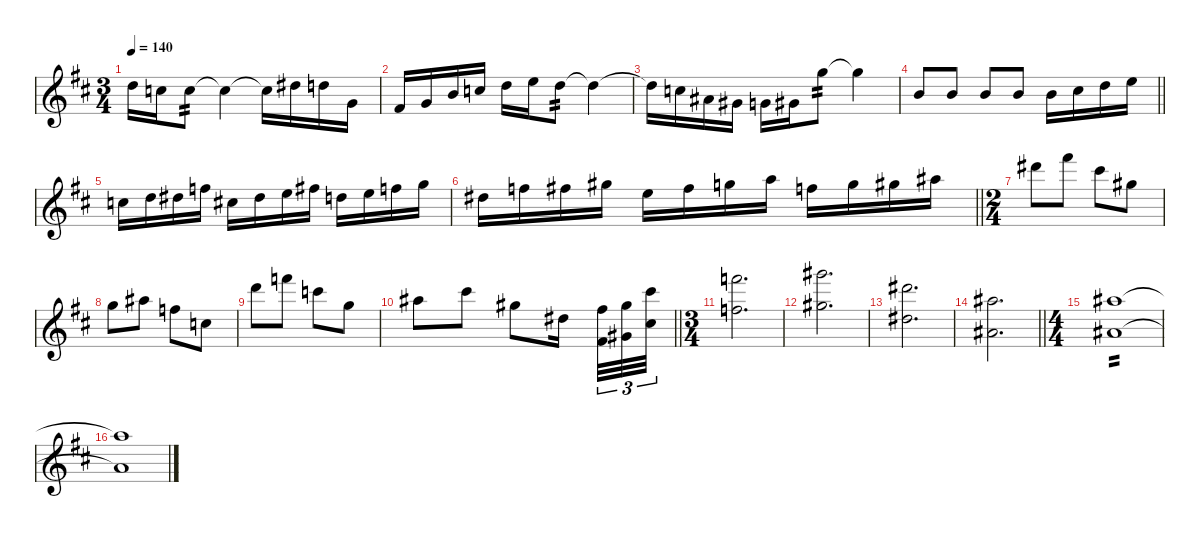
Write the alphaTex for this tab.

\defaultSystemsLayout 4
\hideDynamics
\bracketExtendMode nobrackets
\singleTrackTrackNamePolicy hidden
\multiTrackTrackNamePolicy hidden
\otherSystemsTrackNameOrientation horizontal
\track ("Vibraphone" "vib.") {defaultSystemsLayout 4 instrument vibraphone}
\staff {score}
\tuning (E5 B4 G4 D4 A3 E3)
\ts (3 4)
\tempo 140
\clef g2
\ks d
7.3{acc forcenatural}.16{dy f beam Down} 5.3{acc forcenatural}.16{beam Down} 5.3{acc forcenatural}.8{tp 2 beam Down} 5.3{t acc forcenatural}.4{beam Down} 5.3{t acc forcenatural}.16{beam Down} 8.3{acc #}.16{beam Down} 7.3{acc forcenatural}.16{beam Down} 5.4{acc forcenatural}.16{beam Down} |
4.4{acc #}.16{beam Up} 5.4{acc forcenatural}.16{beam Up} 4.3{acc forcenatural}.16{beam Up} 5.3{acc forcenatural}.16{beam Up} 3.2{acc forcenatural}.16{beam Down} 5.2{acc forcenatural}.16{beam Down} 3.2{acc forcenatural}.8{tp 2 beam Down} 3.2{t acc forcenatural}.4{beam Down} |
3.2{t acc forcenatural}.16{beam Down} 5.3{acc forcenatural}.16{beam Down} 3.3{acc #}.16{beam Down} 6.4{acc #}.16{beam Down} 5.4{acc forcenatural}.16{beam Down} 6.4{acc #}.16{beam Down} 3.1{acc forcenatural}.8{tp 2 beam Down} 3.1{t acc forcenatural}.4{beam Down} |
\barLineRight lightlight
4.3{acc forcenatural}.8{beam Up} 4.3{acc forcenatural}.8{beam Up} 4.3{acc forcenatural}.8{beam Up} 4.3{acc forcenatural}.8{beam Up} 4.3{acc forcenatural}.16{beam Down} 6.3{acc #}.16{beam Down} 7.3{acc forcenatural}.16{beam Down} 5.2{acc forcenatural}.16{beam Down} |
5.3{acc forcenatural}.16{beam Down} 7.3{acc forcenatural}.16{beam Down} 8.3{acc #}.16{beam Down} 6.2{acc forcenatural}.16{beam Down} 6.3{acc #}.16{beam Down} 8.3{acc #}.16{beam Down} 9.3{acc forcenatural}.16{beam Down} 7.2{acc #}.16{beam Down} 7.3{acc forcenatural}.16{beam Down} 9.3{acc forcenatural}.16{beam Down} 10.3{acc forcenatural}.16{beam Down} 8.2{acc forcenatural}.16{beam Down} |
\barLineRight lightlight
8.3{acc #}.16{beam Down} 10.3{acc forcenatural}.16{beam Down} 11.3{acc #}.16{beam Down} 9.2{acc #}.16{beam Down} 9.3{acc forcenatural}.16{beam Down} 11.3{acc #}.16{beam Down} 12.3{acc forcenatural}.16{beam Down} 10.2{acc forcenatural}.16{beam Down} 10.3{acc forcenatural}.16{beam Down} 12.3{acc forcenatural}.16{beam Down} 13.3{acc #}.16{beam Down} 11.2{acc #}.16{beam Down} |
\ts (2 4)
11.1{acc #}.8{instrument marimba beam Down} 14.1{acc #}.8{beam Down} 14.2{acc #}.8{beam Down} 13.3{acc #}.8{beam Down} |
8.2{acc forcenatural}.8{beam Down} 11.2{acc #}.8{beam Down} 10.3{acc forcenatural}.8{beam Down} 10.4{acc forcenatural}.8{beam Down} |
10.1{acc forcenatural}.8{beam Down} 13.1{acc forcenatural}.8{beam Down} 13.2{acc forcenatural}.8{beam Down} 12.3{acc forcenatural}.8{beam Down} |
\barLineRight lightlight
11.2{acc #}.8{beam Down} 14.2{acc #}.8{beam Down} 13.3{acc #}.8{beam Down} 13.4{acc #}.16{beam Down} (16.4{acc #} 9.5{acc #}).32{tu (3 2) beam Down} (13.3{acc #} 6.4{acc #}).32{tu (3 2) beam Down} (14.2{acc #} 6.3{acc #}).32{tu (3 2) beam Down} |
\ts (3 4)
(13.1{acc forcenatural} 6.2{acc forcenatural}).2{d beam Down} |
(16.1{acc #} 9.2{acc #}).2{d beam Down} |
(11.1{acc #} 4.2{acc #}).2{d beam Down} |
\barLineRight lightlight
(6.1{acc #} 3.3{acc #}).2{d beam Down} |
\ts (4 4)
(6.1{acc #} 3.3{acc #}).1{bd 240 tp 2 beam Down} |
(6.1{t acc #} 3.3{t acc #}).1{beam Down}
